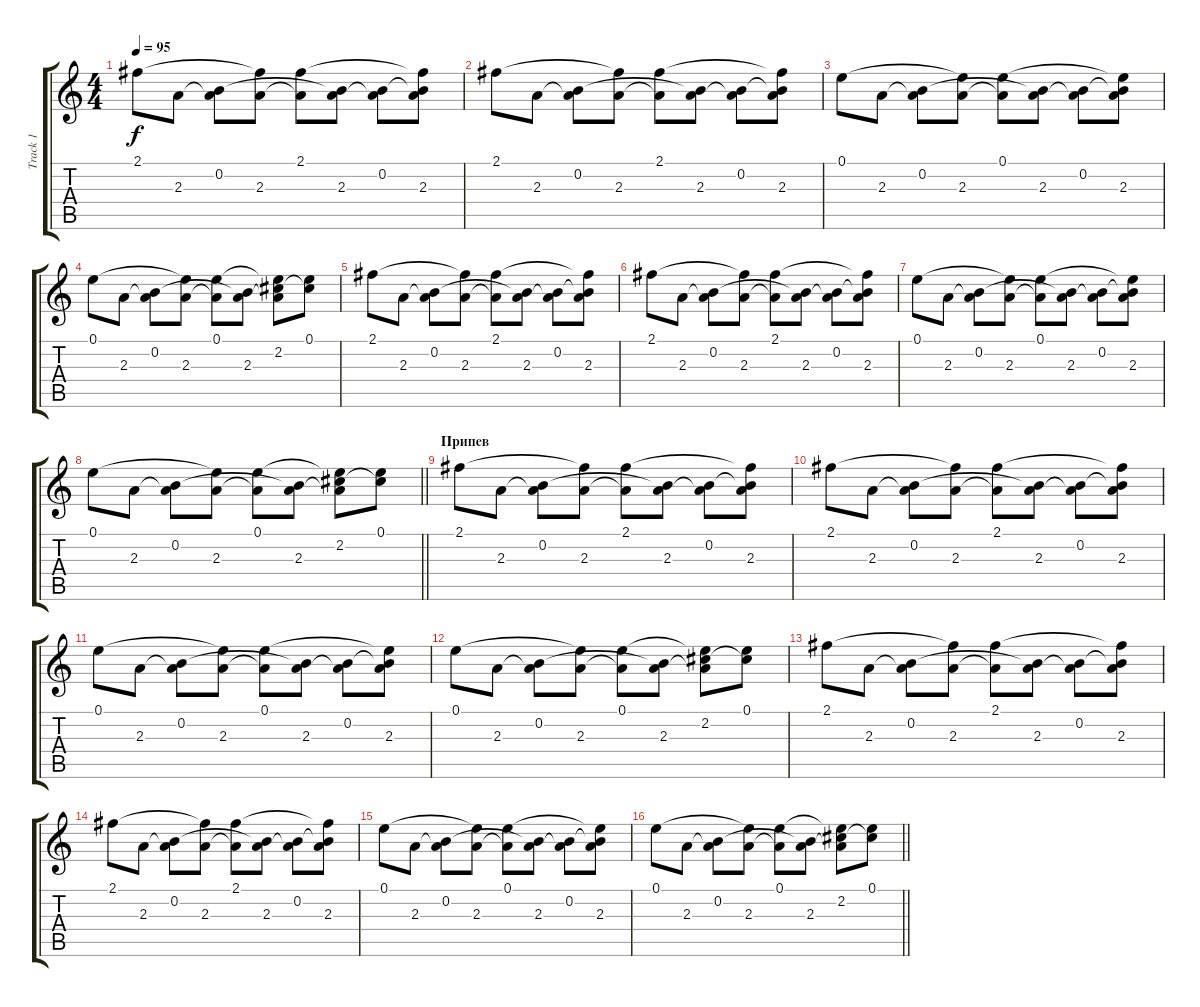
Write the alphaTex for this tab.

\track ("Track 1" "Track 1") {instrument electricguitarclean}
\staff {score tabs}
\tuning (E4 B3 G3 D3 A2 E2) {hide}
\ts (4 4)
\tempo 95
\clef g2
\ks c
2.1.8{dy f} 2.3.8 (0.2 2.3{t}).8 (2.1{t} 2.3).8 (2.1 2.3{t}).8 (0.2{t} 2.3).8 (0.2 2.3{t}).8 (2.1{t} 0.2{t} 2.3).8 |
2.1.8 2.3.8 (0.2 2.3{t}).8 (2.1{t} 2.3).8 (2.1 2.3{t}).8 (0.2{t} 2.3).8 (0.2 2.3{t}).8 (2.1{t} 0.2{t} 2.3).8 |
0.1.8 2.3.8 (0.2 2.3{t}).8 (0.1{t} 2.3).8 (0.1 2.3{t}).8 (0.2{t} 2.3).8 (0.2 2.3{t}).8 (0.1{t} 0.2{t} 2.3).8 |
0.1.8 2.3.8 (0.2 2.3{t}).8 (0.1{t} 2.3).8 (0.1 2.3{t}).8 (0.2{t} 2.3).8 (0.1{t} 2.2 2.3{t}).8 (0.1 2.2{t}).8 |
2.1.8 2.3.8 (0.2 2.3{t}).8 (2.1{t} 2.3).8 (2.1 2.3{t}).8 (0.2{t} 2.3).8 (0.2 2.3{t}).8 (2.1{t} 0.2{t} 2.3).8 |
2.1.8 2.3.8 (0.2 2.3{t}).8 (2.1{t} 2.3).8 (2.1 2.3{t}).8 (0.2{t} 2.3).8 (0.2 2.3{t}).8 (2.1{t} 0.2{t} 2.3).8 |
0.1.8 2.3.8 (0.2 2.3{t}).8 (0.1{t} 2.3).8 (0.1 2.3{t}).8 (0.2{t} 2.3).8 (0.2 2.3{t}).8 (0.1{t} 0.2{t} 2.3).8 |
\barLineRight lightlight
0.1.8 2.3.8 (0.2 2.3{t}).8 (0.1{t} 2.3).8 (0.1 2.3{t}).8 (0.2{t} 2.3).8 (0.1{t} 2.2 2.3{t}).8 (0.1 2.2{t}).8 |
\section ("" "Припев")
2.1.8{volume 4} 2.3.8 (0.2 2.3{t}).8 (2.1{t} 2.3).8 (2.1 2.3{t}).8 (0.2{t} 2.3).8 (0.2 2.3{t}).8 (2.1{t} 0.2{t} 2.3).8 |
2.1.8 2.3.8 (0.2 2.3{t}).8 (2.1{t} 2.3).8 (2.1 2.3{t}).8 (0.2{t} 2.3).8 (0.2 2.3{t}).8 (2.1{t} 0.2{t} 2.3).8 |
0.1.8 2.3.8 (0.2 2.3{t}).8 (0.1{t} 2.3).8 (0.1 2.3{t}).8 (0.2{t} 2.3).8 (0.2 2.3{t}).8 (0.1{t} 0.2{t} 2.3).8 |
0.1.8 2.3.8 (0.2 2.3{t}).8 (0.1{t} 2.3).8 (0.1 2.3{t}).8 (0.2{t} 2.3).8 (0.1{t} 2.2 2.3{t}).8 (0.1 2.2{t}).8 |
2.1.8 2.3.8 (0.2 2.3{t}).8 (2.1{t} 2.3).8 (2.1 2.3{t}).8 (0.2{t} 2.3).8 (0.2 2.3{t}).8 (2.1{t} 0.2{t} 2.3).8 |
2.1.8 2.3.8 (0.2 2.3{t}).8 (2.1{t} 2.3).8 (2.1 2.3{t}).8 (0.2{t} 2.3).8 (0.2 2.3{t}).8 (2.1{t} 0.2{t} 2.3).8 |
0.1.8 2.3.8 (0.2 2.3{t}).8 (0.1{t} 2.3).8 (0.1 2.3{t}).8 (0.2{t} 2.3).8 (0.2 2.3{t}).8 (0.1{t} 0.2{t} 2.3).8 |
\barLineRight lightlight
0.1.8 2.3.8 (0.2 2.3{t}).8 (0.1{t} 2.3).8 (0.1 2.3{t}).8 (0.2{t} 2.3).8 (0.1{t} 2.2 2.3{t}).8 (0.1 2.2{t}).8
